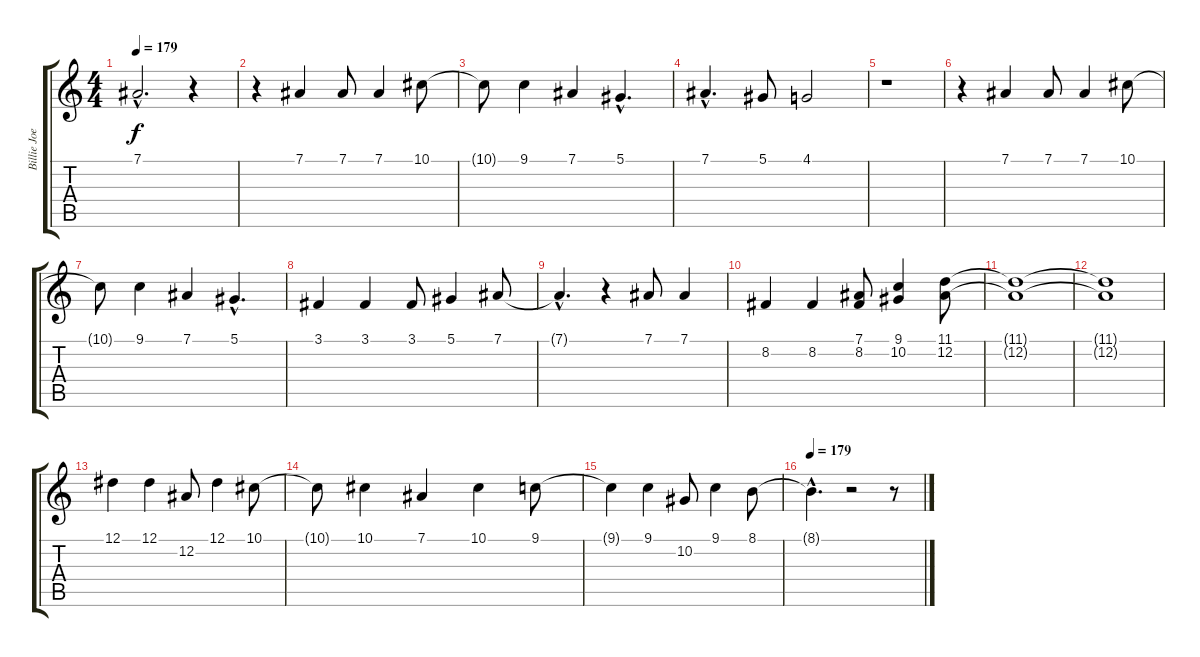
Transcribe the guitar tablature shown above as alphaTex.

\track ("Billie Joe Vocal" "Billie Joe") {instrument altosax}
\staff {score tabs}
\tuning (Eb4 Bb3 Gb3 Db3 Ab2 Eb2) {hide}
\ts (4 4)
\tempo 179
\clef g2
\ks c
7.1{hac t}.2{d dy f} r.4 |
r.4 7.1.4 7.1.8 7.1.4 10.1.8 |
10.1{t}.8 9.1.4 7.1.4 5.1{hac}.4{d} |
7.1{hac}.4{d} 5.1.8 4.1.2 |
r.1 |
r.4 7.1.4 7.1.8 7.1.4 10.1.8 |
10.1{t}.8 9.1.4 7.1.4 5.1{hac}.4{d} |
3.1.4 3.1.4 3.1.8 5.1.4 7.1.8 |
7.1{hac t}.4{d} r.4 7.1.8 7.1.4 |
8.2.4 8.2.4 (7.1 8.2).8 (9.1 10.2).4 (11.1 12.2).8 |
(11.1{t} 12.2{t}).1 |
(11.1{t} 12.2{t}).1 |
12.1.4 12.1.4 12.2.8 12.1.4 10.1.8 |
10.1{t}.8 10.1.4 7.1.4 10.1.4 9.1.8 |
9.1{t}.4 9.1.4 10.2.8 9.1.4 8.1.8 |
\tempo 179
8.1{hac t}.4{d} r.2 r.8
